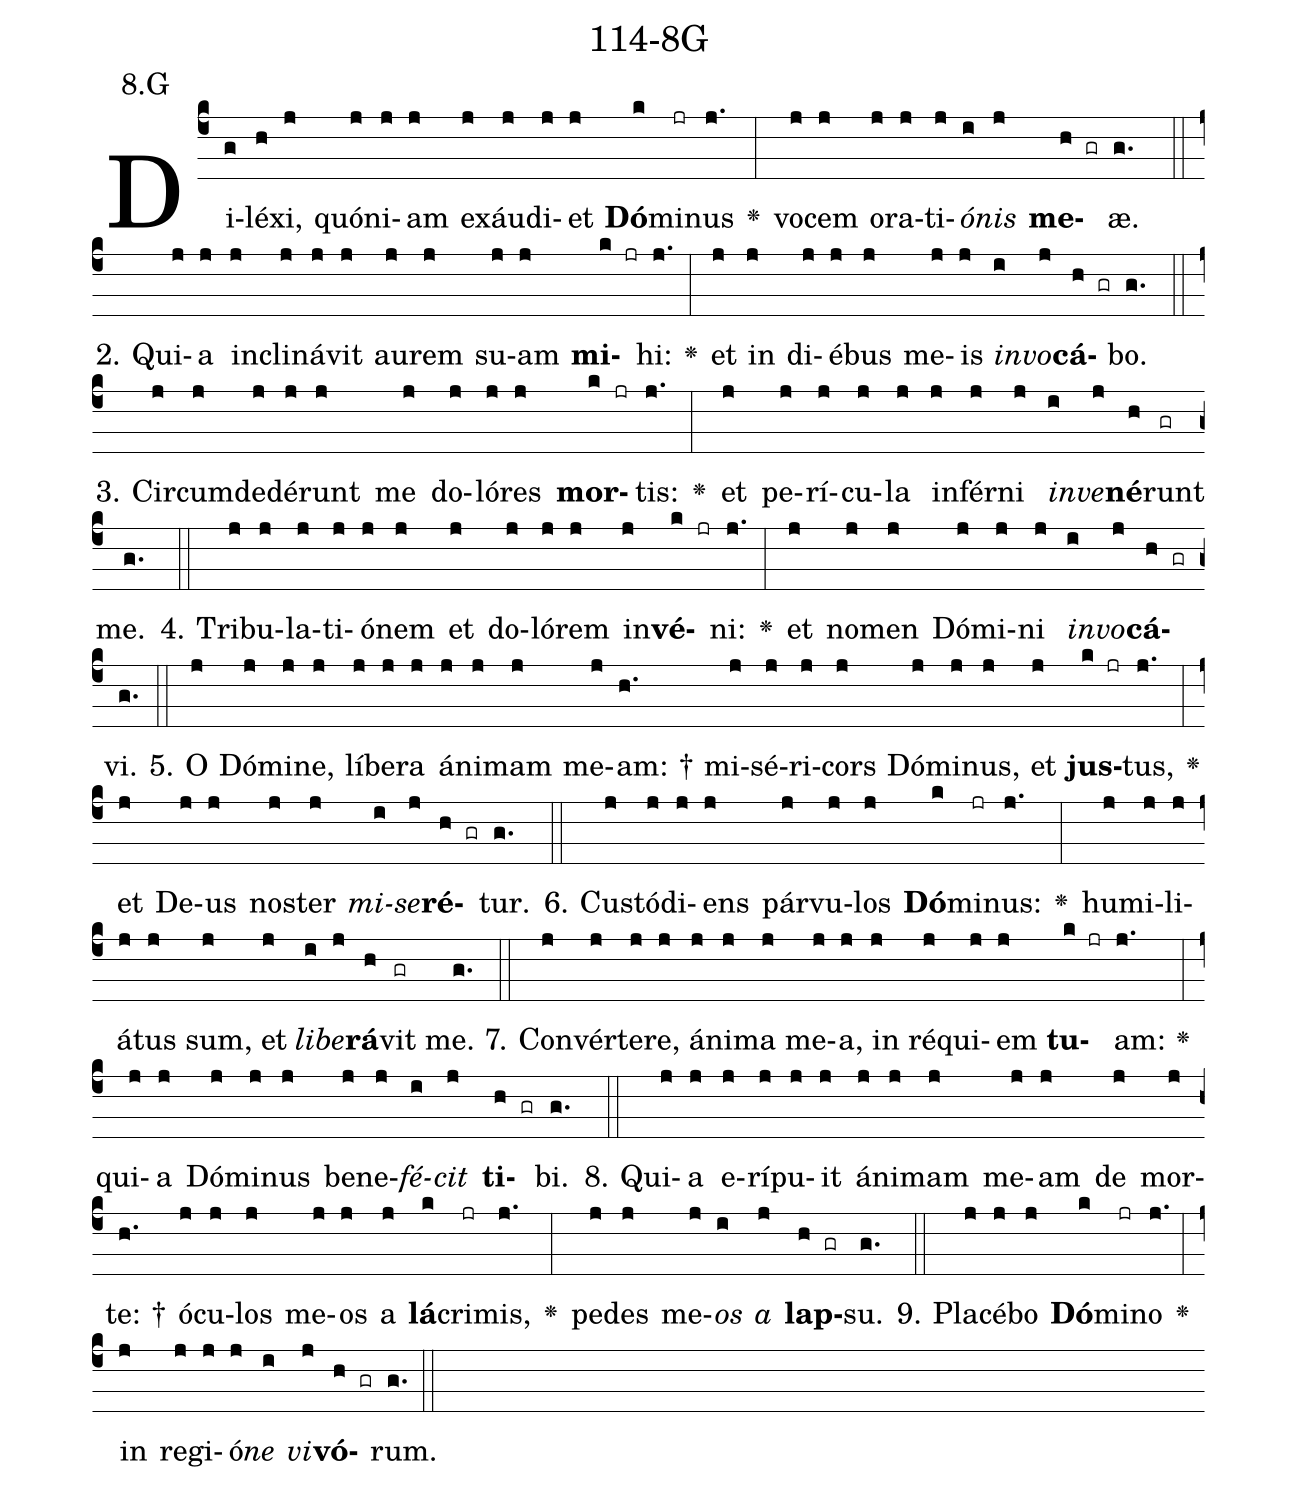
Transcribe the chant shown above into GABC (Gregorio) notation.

name: 114-8G;
annotation: 8.G;
%%
(c4)Di(g)lé(h)xi,(j) quón(j)i(j)am(j) ex(j)áu(j)di(j)et(j) <b>Dó</b>(k)mi(jr)nus(j.) <v>\greheightstar</v>(:) vo(j)cem(j) o(j)ra(j)ti(j)<i>ó</i>(i)<i>nis</i>(j) <b>me</b>(h gr)æ.(g.) (::)
2. Qui(j)a(j) in(j)cli(j)ná(j)vit(j) au(j)rem(j) su(j)am(j) <b>mi</b>(k jr)hi:(j.) <v>\greheightstar</v>(:) et(j) in(j) di(j)é(j)bus(j) me(j)is(j) <i>in</i>(i)<i>vo</i>(j)<b>cá</b>(h gr)bo.(g.) (::)
3. Cir(j)cum(j)de(j)dé(j)runt(j) me(j) do(j)ló(j)res(j) <b>mor</b>(k jr)tis:(j.) <v>\greheightstar</v>(:) et(j) pe(j)rí(j)cu(j)la(j) in(j)fér(j)ni(j) <i>in</i>(i)<i>ve</i>(j)<b>né</b>(h)runt(gr) me.(g.) (::)
4. Tri(j)bu(j)la(j)ti(j)ó(j)nem(j) et(j) do(j)ló(j)rem(j) in(j)<b>vé</b>(k jr)ni:(j.) <v>\greheightstar</v>(:) et(j) no(j)men(j) Dó(j)mi(j)ni(j) <i>in</i>(i)<i>vo</i>(j)<b>cá</b>(h gr)vi.(g.) (::)
5. O(j) Dó(j)mi(j)ne,(j) lí(j)be(j)ra(j) á(j)ni(j)mam(j) me(j)am: †(h.) mi(j)sé(j)ri(j)cors(j) Dó(j)mi(j)nus,(j) et(j) <b>jus</b>(k jr)tus,(j.) <v>\greheightstar</v>(:) et(j) De(j)us(j) nos(j)ter(j) <i>mi</i>(i)<i>se</i>(j)<b>ré</b>(h gr)tur.(g.) (::)
6. Cus(j)tó(j)di(j)ens(j) pár(j)vu(j)los(j) <b>Dó</b>(k)mi(jr)nus:(j.) <v>\greheightstar</v>(:) hu(j)mi(j)li(j)á(j)tus(j) sum,(j) et(j) <i>li</i>(i)<i>be</i>(j)<b>rá</b>(h)vit(gr) me.(g.) (::)
7. Con(j)vér(j)te(j)re,(j) á(j)ni(j)ma(j) me(j)a,(j) in(j) ré(j)qui(j)em(j) <b>tu</b>(k jr)am:(j.) <v>\greheightstar</v>(:) qui(j)a(j) Dó(j)mi(j)nus(j) be(j)ne(j)<i>fé</i>(i)<i>cit</i>(j) <b>ti</b>(h gr)bi.(g.) (::)
8. Qui(j)a(j) e(j)rí(j)pu(j)it(j) á(j)ni(j)mam(j) me(j)am(j) de(j) mor(j)te: †(h.) ó(j)cu(j)los(j) me(j)os(j) a(j) <b>lá</b>(k)cri(jr)mis,(j.) <v>\greheightstar</v>(:) pe(j)des(j) me(j)<i>os</i>(i) <i>a</i>(j) <b>lap</b>(h gr)su.(g.) (::)
9. Pla(j)cé(j)bo(j) <b>Dó</b>(k)mi(jr)no(j.) <v>\greheightstar</v>(:) in(j) re(j)gi(j)ó(j)<i>ne</i>(i) <i>vi</i>(j)<b>vó</b>(h gr)rum.(g.) (::)
